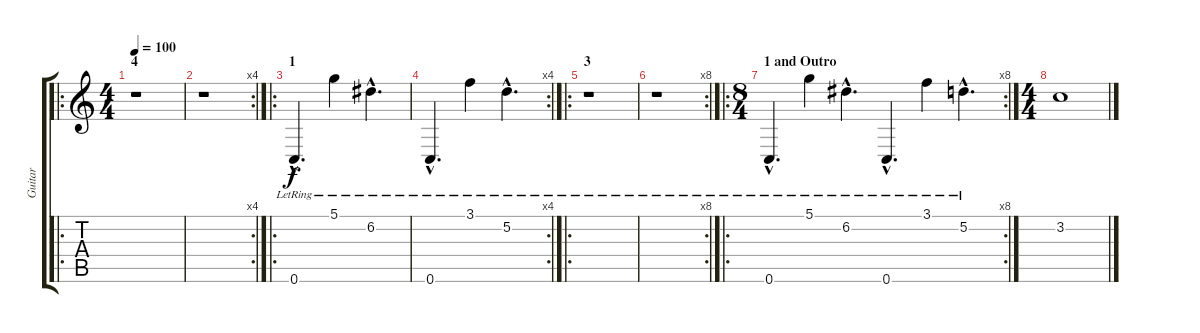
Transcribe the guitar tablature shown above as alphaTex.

\track ("Guitar" "Guitar") {instrument acousticguitarsteel}
\staff {score tabs}
\tuning (D4 A3 F3 C3 G2 C2) {hide}
\ro
\ts (4 4)
\section ("" "4")
\tempo 100
\clef g2
\ks c
r.1{dy f} |
\rc 4
r.1 |
\ro
\section ("" "1")
0.6{hac lr}.4{d} 5.1{lr}.4 6.2{hac lr}.4{d} |
\rc 4
0.6{hac lr}.4{d} 3.1{lr}.4 5.2{hac lr}.4{d} |
\ro
\section ("" "3")
r.1 |
\rc 8
r.1 |
\ro
\rc 8
\ts (8 4)
\section ("" "1 and Outro")
0.6{hac lr}.4{d} 5.1{lr}.4 6.2{hac lr}.4{d} 0.6{hac lr}.4{d} 3.1{lr}.4 5.2{hac lr}.4{d} |
\ts (4 4)
3.2.1
